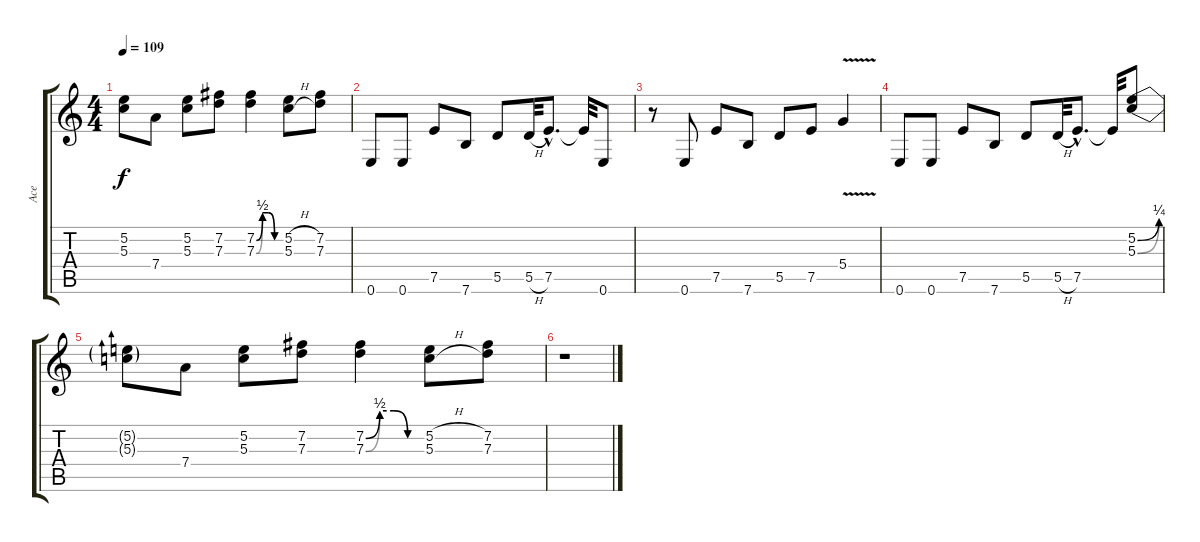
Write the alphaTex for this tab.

\track ("Ace" "Ace") {instrument distortionguitar}
\staff {score tabs}
\tuning (E4 B3 G3 D3 A2 E2) {hide}
\ts (4 4)
\tempo 109
\clef g2
\ks c
(5.2{t} 5.3{t}).8{dy f} 7.4.8 (5.2 5.3).8 (7.2 7.3).8 (7.2{be (custom 0 0 15 2 30 2 45 0 60 0)} 7.3{be (custom 0 0 15 2 30 2 45 0 60 0)}).4 (5.2{h} 5.3{h}).8 (7.2 7.3).8 |
0.6.8 0.6.8 7.5.8 7.6.8 5.5.8 5.5{h}.32 7.5{hac}.8{d} 7.5{t}.32 0.6.8 |
r.8 0.6.8 7.5.8 7.6.8 5.5.8 7.5.8 5.4{v}.4 |
0.6.8 0.6.8 7.5.8 7.6.8 5.5.8 5.5{h}.32 7.5{hac}.8{d} 7.5{t}.32 (5.2{be (bend 0 0 60 1)} 5.3{be (bend 0 0 60 1)}).8 |
(5.2{t} 5.3{t}).8 7.4.8 (5.2 5.3).8 (7.2 7.3).8 (7.2{be (custom 0 0 15 2 30 2 45 0 60 0)} 7.3{be (custom 0 0 15 2 30 2 45 0 60 0)}).4 (5.2{h} 5.3{h}).8 (7.2 7.3).8 |
r.1
